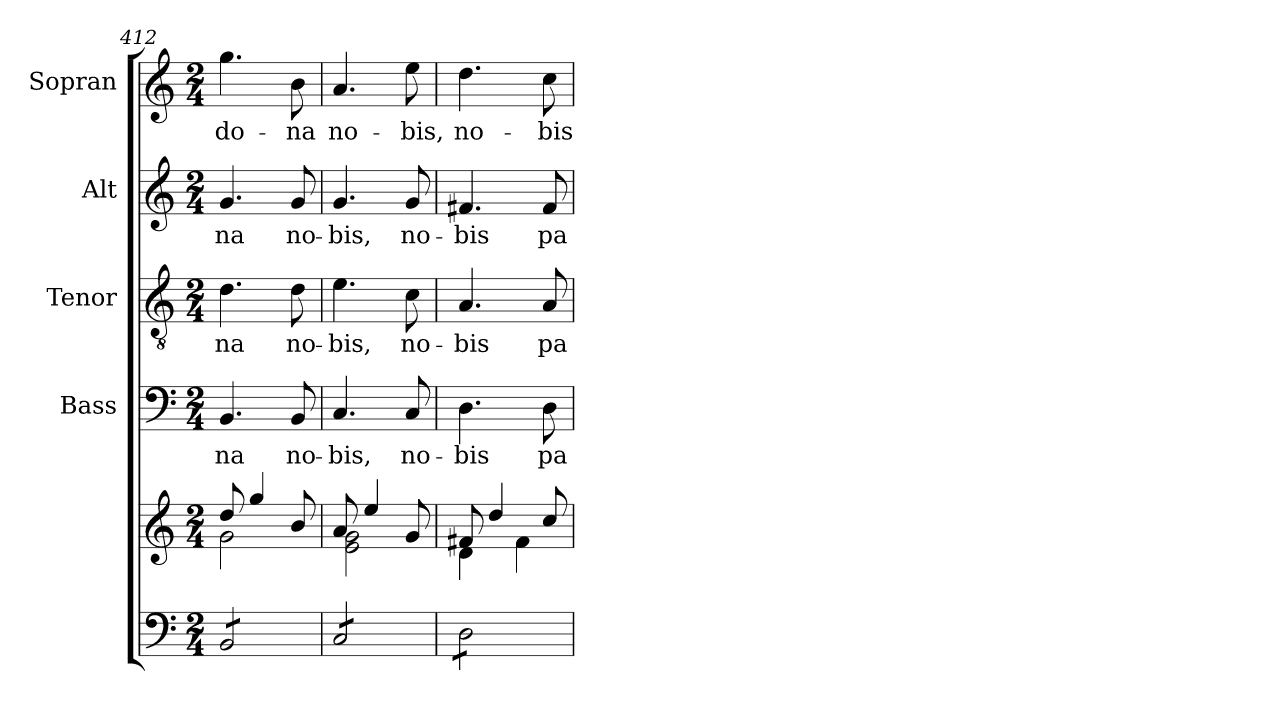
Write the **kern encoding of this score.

**kern	**kern	**kern	**text	**kern	**text	**kern	**text	**kern	**text
*part5	*part5	*part4	*part4	*part3	*part3	*part2	*part2	*part1	*part1
*staff6	*staff5	*staff4	*staff4	*staff3	*staff3	*staff2	*staff2	*staff1	*staff1
*	*	*I"Bass	*	*I"Tenor	*	*I"Alt	*	*I"Sopran	*
*	*	*I'B.	*	*I'T.	*	*I'A.	*	*I'S.	*
*clefF4	*clefG2	*clefF4	*	*clefGv2	*	*clefG2	*	*clefG2	*
*k[]	*k[]	*k[]	*	*k[]	*	*k[]	*	*k[]	*
*C:	*C:	*C:	*	*C:	*	*C:	*	*C:	*
*M2/4	*M2/4	*M2/4	*	*M2/4	*	*M2/4	*	*M2/4	*
=412	=412	=412	=412	=412	=412	=412	=412	=412	=412
*	*^	*	*	*	*	*	*	*	*
!	!	!	!	!LO:LY:b	!	!LO:LY:b	!	!LO:LY:b	!	!LO:LY:b
*tremolo	*	*	*	*	*	*	*	*	*	*
8BB/L	8dd/	2g\	4.BB/	-na	4.d\	-na	4.g/	-na	4.gg\	do-
8BB/	4gg/	.	.	.	.	.	.	.	.	.
8BB/	.	.	.	.	.	.	.	.	.	.
!	!	!	!	!LO:LY:b	!	!LO:LY:b	!	!LO:LY:b	!	!LO:LY:b
8BB/J	8b/	.	8BB/	no-	8d\	no-	8g/	no-	8b\	-na
=413	=413	=413	=413	=413	=413	=413	=413	=413	=413	=413
!	!	!	!	!LO:LY:b	!	!LO:LY:b	!	!LO:LY:b	!	!LO:LY:b
8C/L	8a/	2e\ 2g\	4.C/	-bis,	4.e\	-bis,	4.g/	-bis,	4.a/	no-
8C/	4ee/	.	.	.	.	.	.	.	.	.
8C/	.	.	.	.	.	.	.	.	.	.
!	!	!	!	!LO:LY:b	!	!LO:LY:b	!	!LO:LY:b	!	!LO:LY:b
8C/J	8g/	.	8C/	no-	8c\	no-	8g/	no-	8ee\	-bis,
=414	=414	=414	=414	=414	=414	=414	=414	=414	=414	=414
!	!	!	!	!LO:LY:b	!	!LO:LY:b	!	!LO:LY:b	!	!LO:LY:b
8D\L	8f#X/	4d\	4.D\	-bis	4.A/	-bis	4.f#X/	-bis	4.dd\	no-
8D\	4dd/	.	.	.	.	.	.	.	.	.
8D\	.	4f#\	.	.	.	.	.	.	.	.
!	!	!	!	!LO:LY:b	!	!LO:LY:b	!	!LO:LY:b	!	!LO:LY:b
8D\J	8cc/	.	8D\	pa-	8A/	pa-	8f#/	pa-	8cc\	-bis
*Xtremolo	*	*	*	*	*	*	*	*	*	*
*	*v	*v	*	*	*	*	*	*	*	*
=	=	=	=	=	=	=	=	=	=
*-	*-	*-	*-	*-	*-	*-	*-	*-	*-
